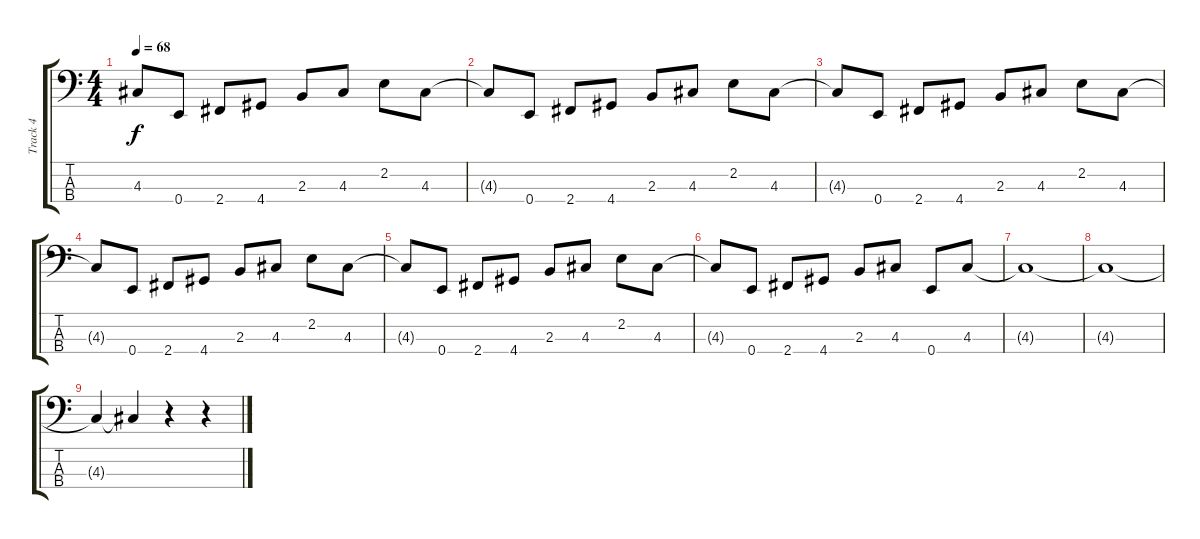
\track ("Track 4" "Track 4") {instrument electricbasspick}
\staff {score tabs}
\tuning (G2 D2 A1 E1) {hide}
\ts (4 4)
\tempo 68
\clef f4
\ks c
4.3{t}.8{dy f} 0.4.8 2.4.8 4.4.8 2.3.8 4.3.8 2.2.8 4.3.8 |
4.3{t}.8 0.4.8 2.4.8 4.4.8 2.3.8 4.3.8 2.2.8 4.3.8 |
4.3{t}.8 0.4.8 2.4.8 4.4.8 2.3.8 4.3.8 2.2.8 4.3.8 |
4.3{t}.8 0.4.8 2.4.8 4.4.8 2.3.8 4.3.8 2.2.8 4.3.8 |
4.3{t}.8 0.4.8 2.4.8 4.4.8 2.3.8 4.3.8 2.2.8 4.3.8 |
4.3{t}.8 0.4.8 2.4.8 4.4.8 2.3.8 4.3.8 0.4.8 4.3.8 |
4.3{t}.1 |
4.3{t}.1 |
4.3{t}.4 4.3{t}.4 r.4 r.4
